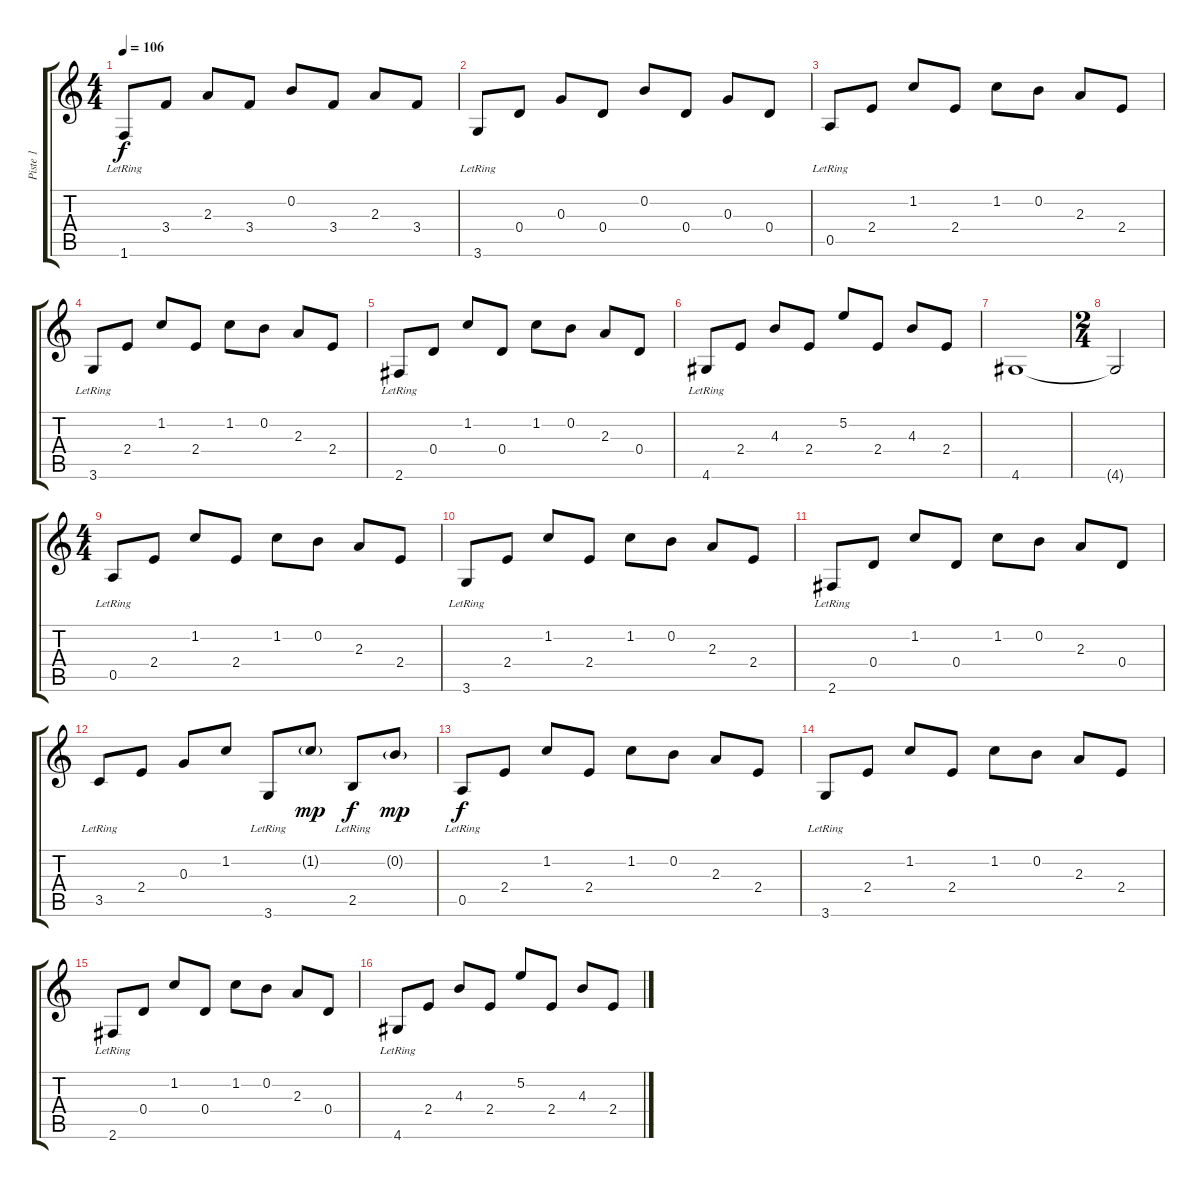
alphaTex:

\track ("Piste 1" "Piste 1") {instrument acousticguitarnylon}
\staff {score tabs}
\tuning (E4 B3 G3 D3 A2 E2) {hide}
\ts (4 4)
\tempo 106
\clef g2
\ks c
1.6{lr}.8{dy f instrument acousticguitarnylon} 3.4.8 2.3.8 3.4.8 0.2.8 3.4.8 2.3.8 3.4.8 |
3.6{lr}.8 0.4.8 0.3.8 0.4.8 0.2.8 0.4.8 0.3.8 0.4.8 |
0.5{lr}.8 2.4.8 1.2.8 2.4.8 1.2.8 0.2.8 2.3.8 2.4.8 |
3.6{lr}.8 2.4.8 1.2.8 2.4.8 1.2.8 0.2.8 2.3.8 2.4.8 |
2.6{lr}.8 0.4.8 1.2.8 0.4.8 1.2.8 0.2.8 2.3.8 0.4.8 |
4.6{lr}.8 2.4.8 4.3.8 2.4.8 5.2.8 2.4.8 4.3.8 2.4.8 |
4.6.1 |
\ts (2 4)
4.6{t}.2 |
\ts (4 4)
0.5{lr}.8 2.4.8 1.2.8 2.4.8 1.2.8 0.2.8 2.3.8 2.4.8 |
3.6{lr}.8 2.4.8 1.2.8 2.4.8 1.2.8 0.2.8 2.3.8 2.4.8 |
2.6{lr}.8 0.4.8 1.2.8 0.4.8 1.2.8 0.2.8 2.3.8 0.4.8 |
3.5{lr}.8 2.4.8 0.3.8 1.2.8 3.6{lr}.8 1.2{g}.8{dy mp} 2.5{lr}.8{dy f} 0.2{g}.8{dy mp} |
0.5{lr}.8{dy f} 2.4.8 1.2.8 2.4.8 1.2.8 0.2.8 2.3.8 2.4.8 |
3.6{lr}.8 2.4.8 1.2.8 2.4.8 1.2.8 0.2.8 2.3.8 2.4.8 |
2.6{lr}.8 0.4.8 1.2.8 0.4.8 1.2.8 0.2.8 2.3.8 0.4.8 |
4.6{lr}.8 2.4.8 4.3.8 2.4.8 5.2.8 2.4.8 4.3.8 2.4.8
